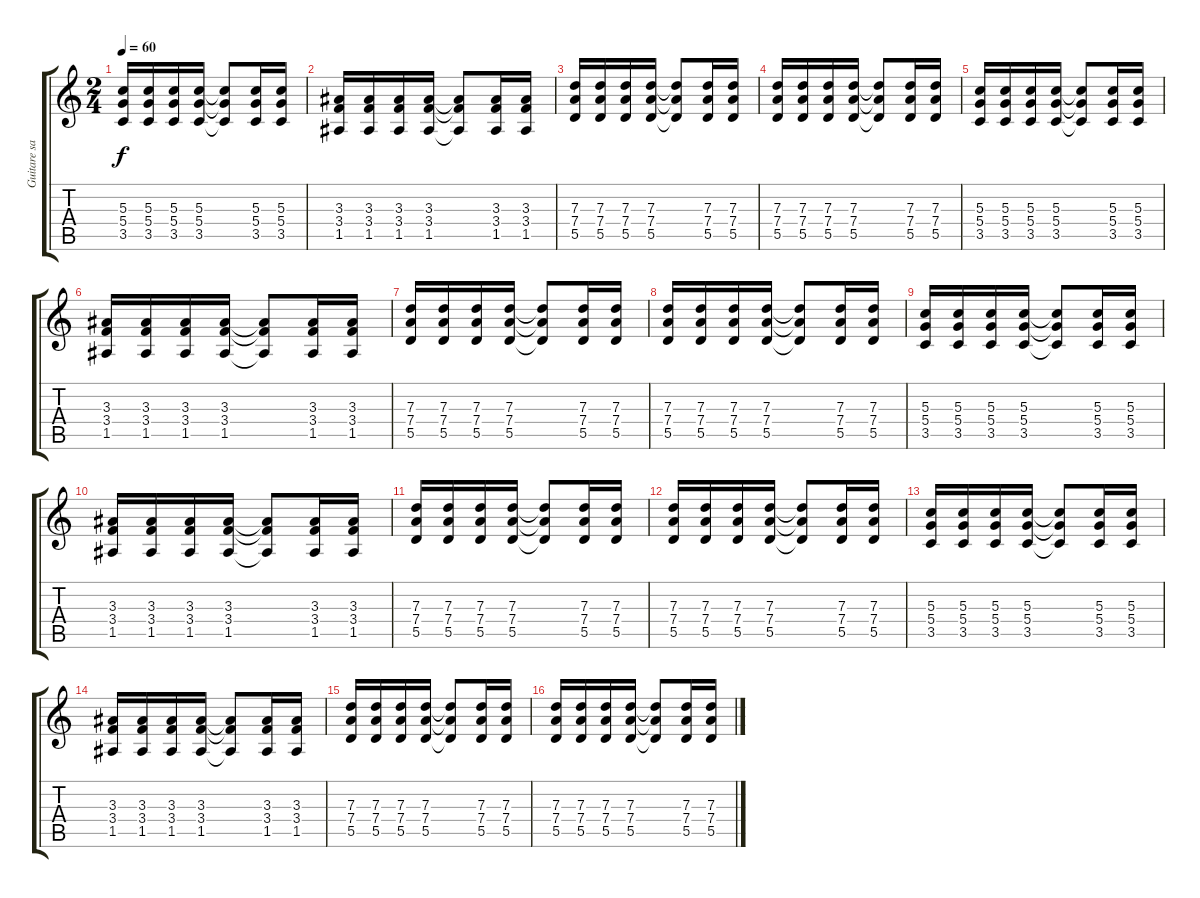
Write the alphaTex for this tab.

\track ("Guitare satur閑" "Guitare sa") {instrument overdrivenguitar}
\staff {score tabs}
\tuning (E4 B3 G3 D3 A2 E2) {hide}
\ts (2 4)
\tempo 60
\clef g2
\ks c
(5.3 5.4 3.5).16{dy f} (5.3 5.4 3.5).16 (5.3 5.4 3.5).16 (5.3 5.4 3.5).16 (5.3{t} 5.4{t} 3.5{t}).8 (5.3 5.4 3.5).16 (5.3 5.4 3.5).16 |
(3.3 3.4 1.5).16 (3.3 3.4 1.5).16 (3.3 3.4 1.5).16 (3.3 3.4 1.5).16 (3.3{t} 3.4{t} 1.5{t}).8 (3.3 3.4 1.5).16 (3.3 3.4 1.5).16 |
(7.3 7.4 5.5).16 (7.3 7.4 5.5).16 (7.3 7.4 5.5).16 (7.3 7.4 5.5).16 (7.3{t} 7.4{t} 5.5{t}).8 (7.3 7.4 5.5).16 (7.3 7.4 5.5).16 |
(7.3 7.4 5.5).16 (7.3 7.4 5.5).16 (7.3 7.4 5.5).16 (7.3 7.4 5.5).16 (7.3{t} 7.4{t} 5.5{t}).8 (7.3 7.4 5.5).16 (7.3 7.4 5.5).16 |
(5.3 5.4 3.5).16 (5.3 5.4 3.5).16 (5.3 5.4 3.5).16 (5.3 5.4 3.5).16 (5.3{t} 5.4{t} 3.5{t}).8 (5.3 5.4 3.5).16 (5.3 5.4 3.5).16 |
(3.3 3.4 1.5).16 (3.3 3.4 1.5).16 (3.3 3.4 1.5).16 (3.3 3.4 1.5).16 (3.3{t} 3.4{t} 1.5{t}).8 (3.3 3.4 1.5).16 (3.3 3.4 1.5).16 |
(7.3 7.4 5.5).16 (7.3 7.4 5.5).16 (7.3 7.4 5.5).16 (7.3 7.4 5.5).16 (7.3{t} 7.4{t} 5.5{t}).8 (7.3 7.4 5.5).16 (7.3 7.4 5.5).16 |
(7.3 7.4 5.5).16 (7.3 7.4 5.5).16 (7.3 7.4 5.5).16 (7.3 7.4 5.5).16 (7.3{t} 7.4{t} 5.5{t}).8 (7.3 7.4 5.5).16 (7.3 7.4 5.5).16 |
(5.3 5.4 3.5).16 (5.3 5.4 3.5).16 (5.3 5.4 3.5).16 (5.3 5.4 3.5).16 (5.3{t} 5.4{t} 3.5{t}).8 (5.3 5.4 3.5).16 (5.3 5.4 3.5).16 |
(3.3 3.4 1.5).16 (3.3 3.4 1.5).16 (3.3 3.4 1.5).16 (3.3 3.4 1.5).16 (3.3{t} 3.4{t} 1.5{t}).8 (3.3 3.4 1.5).16 (3.3 3.4 1.5).16 |
(7.3 7.4 5.5).16 (7.3 7.4 5.5).16 (7.3 7.4 5.5).16 (7.3 7.4 5.5).16 (7.3{t} 7.4{t} 5.5{t}).8 (7.3 7.4 5.5).16 (7.3 7.4 5.5).16 |
(7.3 7.4 5.5).16 (7.3 7.4 5.5).16 (7.3 7.4 5.5).16 (7.3 7.4 5.5).16 (7.3{t} 7.4{t} 5.5{t}).8 (7.3 7.4 5.5).16 (7.3 7.4 5.5).16 |
(5.3 5.4 3.5).16 (5.3 5.4 3.5).16 (5.3 5.4 3.5).16 (5.3 5.4 3.5).16 (5.3{t} 5.4{t} 3.5{t}).8 (5.3 5.4 3.5).16 (5.3 5.4 3.5).16 |
(3.3 3.4 1.5).16 (3.3 3.4 1.5).16 (3.3 3.4 1.5).16 (3.3 3.4 1.5).16 (3.3{t} 3.4{t} 1.5{t}).8 (3.3 3.4 1.5).16 (3.3 3.4 1.5).16 |
(7.3 7.4 5.5).16 (7.3 7.4 5.5).16 (7.3 7.4 5.5).16 (7.3 7.4 5.5).16 (7.3{t} 7.4{t} 5.5{t}).8 (7.3 7.4 5.5).16 (7.3 7.4 5.5).16 |
(7.3 7.4 5.5).16 (7.3 7.4 5.5).16 (7.3 7.4 5.5).16 (7.3 7.4 5.5).16 (7.3{t} 7.4{t} 5.5{t}).8 (7.3 7.4 5.5).16 (7.3 7.4 5.5).16
